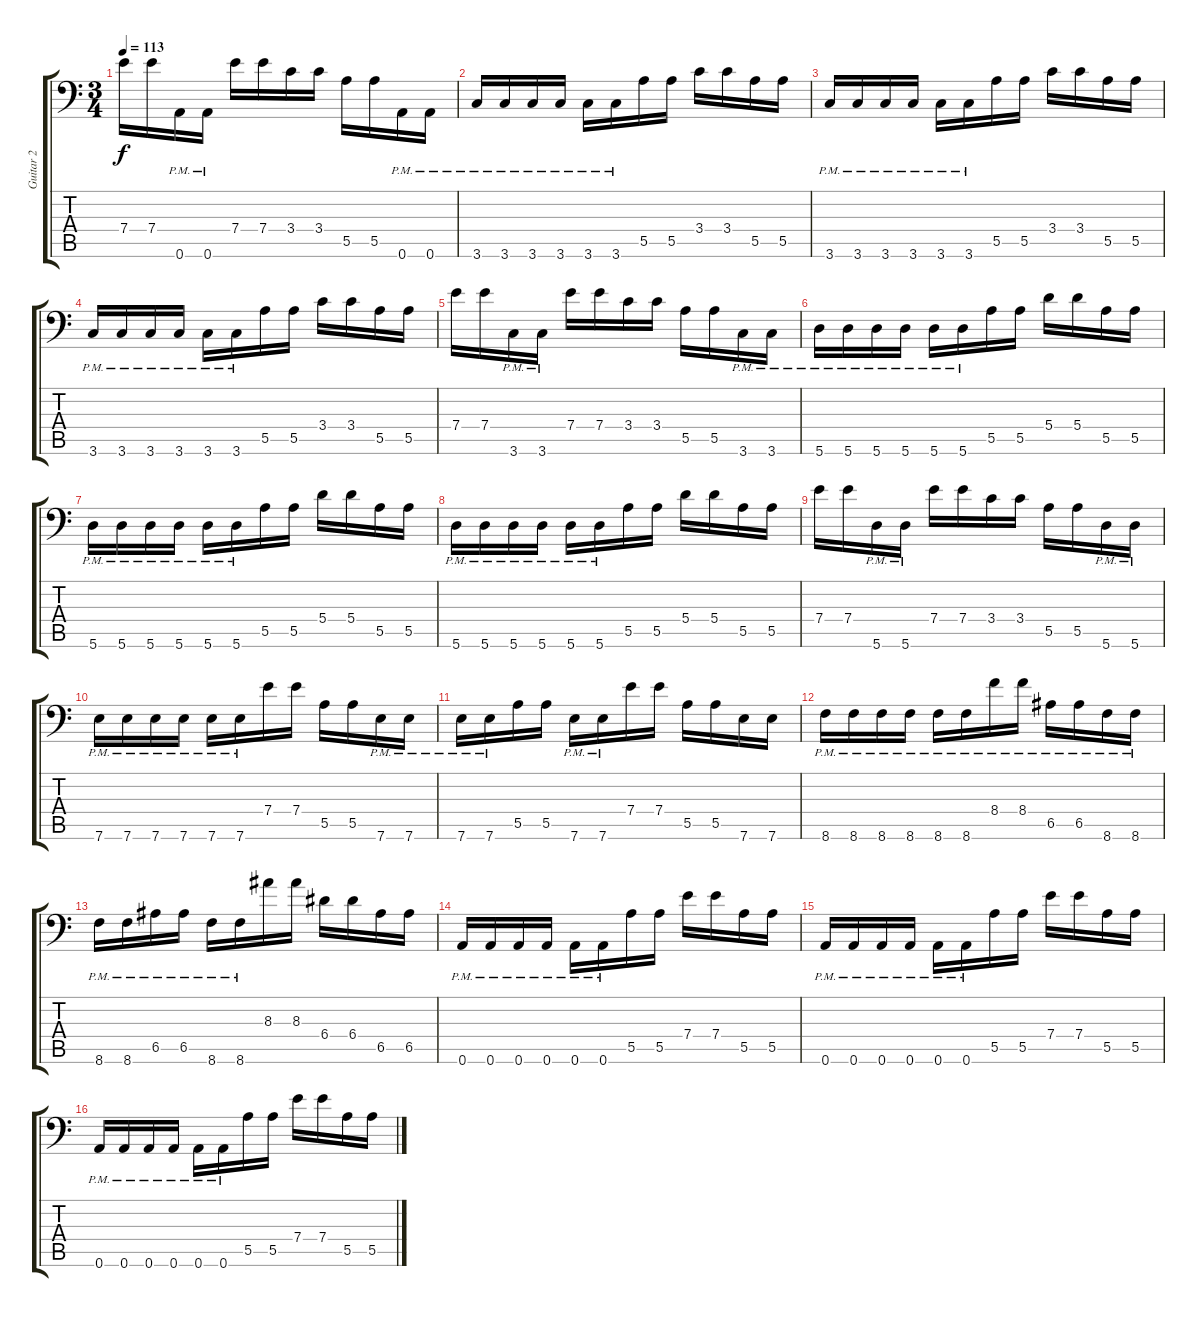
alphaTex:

\track ("Guitar 2" "Guitar 2") {instrument distortionguitar}
\staff {score tabs}
\tuning (B3 Gb3 D3 A2 E2 A1) {hide}
\ts (3 4)
\tempo 113
\clef f4
\ks c
7.4.16{dy f} 7.4.16 0.6{pm}.16 0.6{pm}.16 7.4.16 7.4.16 3.4.16 3.4.16 5.5.16 5.5.16 0.6{pm}.16 0.6{pm}.16 |
3.6{pm}.16 3.6{pm}.16 3.6{pm}.16 3.6{pm}.16 3.6{pm}.16 3.6{pm}.16 5.5.16 5.5.16 3.4.16 3.4.16 5.5.16 5.5.16 |
3.6{pm}.16 3.6{pm}.16 3.6{pm}.16 3.6{pm}.16 3.6{pm}.16 3.6{pm}.16 5.5.16 5.5.16 3.4.16 3.4.16 5.5.16 5.5.16 |
3.6{pm}.16 3.6{pm}.16 3.6{pm}.16 3.6{pm}.16 3.6{pm}.16 3.6{pm}.16 5.5.16 5.5.16 3.4.16 3.4.16 5.5.16 5.5.16 |
7.4.16 7.4.16 3.6{pm}.16 3.6{pm}.16 7.4.16 7.4.16 3.4.16 3.4.16 5.5.16 5.5.16 3.6{pm}.16 3.6{pm}.16 |
5.6{pm}.16 5.6{pm}.16 5.6{pm}.16 5.6{pm}.16 5.6{pm}.16 5.6{pm}.16 5.5.16 5.5.16 5.4.16 5.4.16 5.5.16 5.5.16 |
5.6{pm}.16 5.6{pm}.16 5.6{pm}.16 5.6{pm}.16 5.6{pm}.16 5.6{pm}.16 5.5.16 5.5.16 5.4.16 5.4.16 5.5.16 5.5.16 |
5.6{pm}.16 5.6{pm}.16 5.6{pm}.16 5.6{pm}.16 5.6{pm}.16 5.6{pm}.16 5.5.16 5.5.16 5.4.16 5.4.16 5.5.16 5.5.16 |
7.4.16 7.4.16 5.6{pm}.16 5.6{pm}.16 7.4.16 7.4.16 3.4.16 3.4.16 5.5.16 5.5.16 5.6{pm}.16 5.6{pm}.16 |
7.6{pm}.16 7.6{pm}.16 7.6{pm}.16 7.6{pm}.16 7.6{pm}.16 7.6{pm}.16 7.4.16 7.4.16 5.5.16 5.5.16 7.6{pm}.16 7.6{pm}.16 |
7.6{pm}.16 7.6{pm}.16 5.5.16 5.5.16 7.6{pm}.16 7.6{pm}.16 7.4.16 7.4.16 5.5.16 5.5.16 7.6.16 7.6.16 |
8.6{pm}.16 8.6{pm}.16 8.6{pm}.16 8.6{pm}.16 8.6{pm}.16 8.6{pm}.16 8.4{pm}.16 8.4{pm}.16 6.5{pm}.16 6.5{pm}.16 8.6{pm}.16 8.6{pm}.16 |
8.6{pm}.16 8.6{pm}.16 6.5{pm}.16 6.5{pm}.16 8.6{pm}.16 8.6{pm}.16 8.3.16 8.3.16 6.4.16 6.4.16 6.5.16 6.5.16 |
0.6{pm}.16 0.6{pm}.16 0.6{pm}.16 0.6{pm}.16 0.6{pm}.16 0.6{pm}.16 5.5.16 5.5.16 7.4.16 7.4.16 5.5.16 5.5.16 |
0.6{pm}.16 0.6{pm}.16 0.6{pm}.16 0.6{pm}.16 0.6{pm}.16 0.6{pm}.16 5.5.16 5.5.16 7.4.16 7.4.16 5.5.16 5.5.16 |
0.6{pm}.16 0.6{pm}.16 0.6{pm}.16 0.6{pm}.16 0.6{pm}.16 0.6{pm}.16 5.5.16 5.5.16 7.4.16 7.4.16 5.5.16 5.5.16
